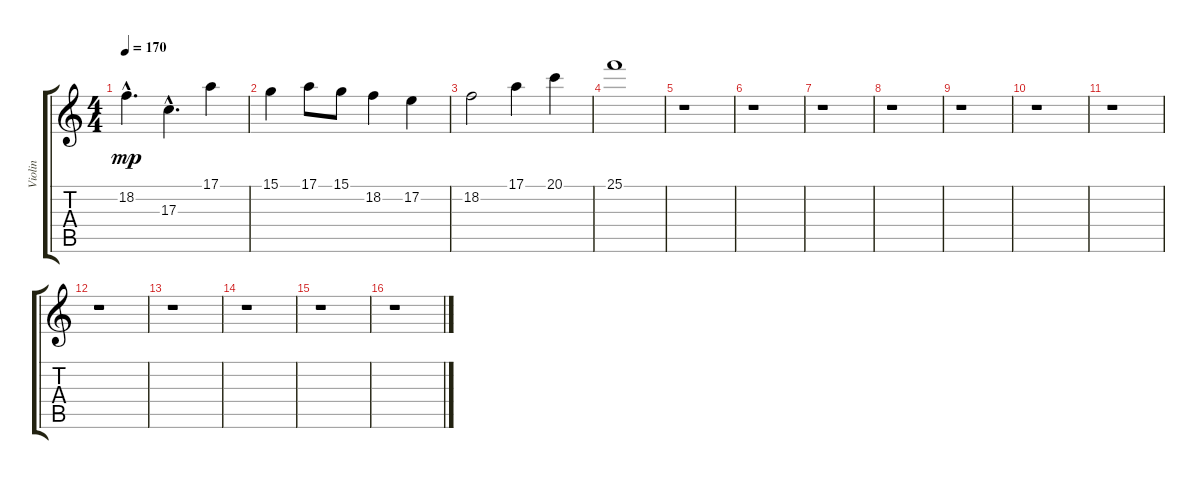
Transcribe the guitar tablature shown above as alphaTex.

\track ("Violin" "Violin") {instrument violin}
\staff {score tabs}
\tuning (E4 B3 G3 D3 A2 E2) {hide}
\ts (4 4)
\tempo 170
\clef g2
\ks c
18.2{hac}.4{d dy mp} 17.3{hac}.4{d} 17.1.4 |
15.1.4 17.1.8 15.1.8 18.2.4 17.2.4 |
18.2.2 17.1.4 20.1.4 |
25.1.1 |
\section ("" "")
r.1 |
r.1 |
r.1 |
r.1 |
r.1 |
r.1 |
r.1 |
r.1 |
r.1 |
r.1 |
r.1 |
r.1
